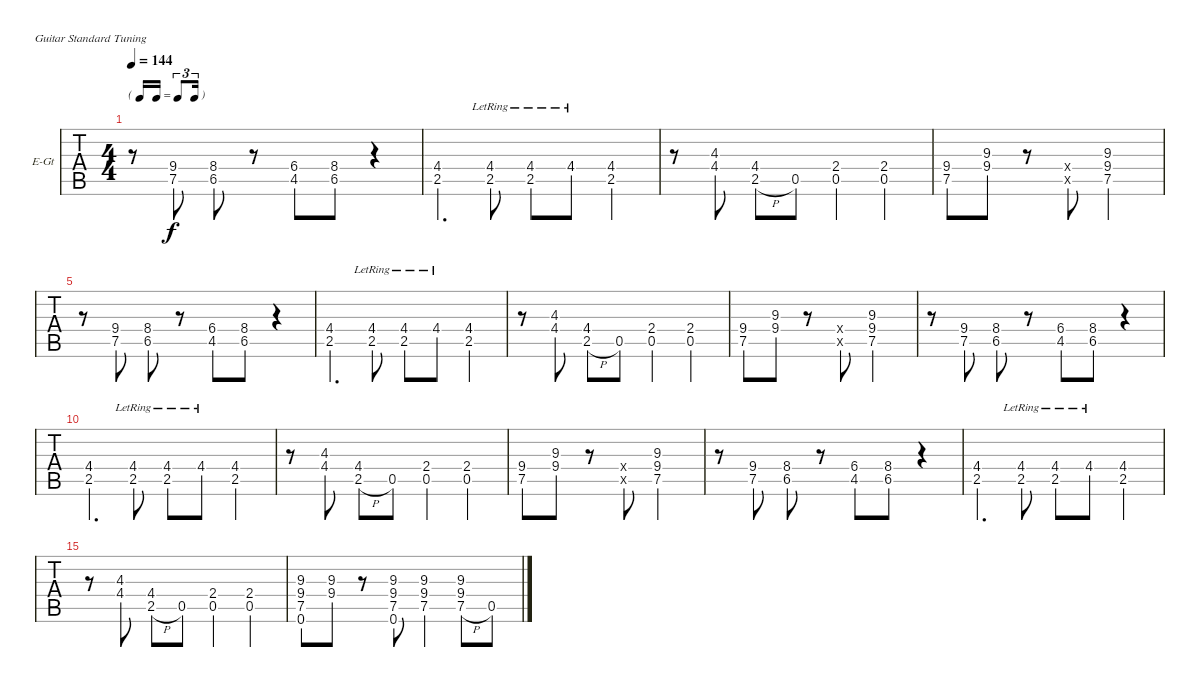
\bracketExtendMode nobrackets
\firstSystemTrackNameOrientation horizontal
\otherSystemsTrackNameOrientation horizontal
\defaultBarNumberDisplay FirstOfSystem
\track ("Guitar Rt." "E-Gt") {instrument electricguitarclean}
\staff {tabs}
\tuning (E4 B3 G3 D3 A2 E2)
\ts (4 4)
\tf triplet16th
\tempo 144
\clef g2
\ks c#minor
r.8{dy f} (9.4 7.5).8 (8.4 6.5).8 r.8 (6.4 4.5).8 (8.4 6.5).8 r.4 |
(4.4 2.5).4{d} (4.4{lr} 2.5{lr}).8 (4.4{lr} 2.5{lr}).8 4.4{lr}.8 (4.4 2.5).4 |
r.8 (4.3 4.4).8 (4.4 2.5{h}).8 0.5.8 (2.4 0.5).4 (2.4 0.5).4 |
\ks e
(9.4 7.5).8 (9.3 9.4).8 r.8 (9.4{x} 7.5{x}).8 (9.3 9.4 7.5).2 |
\ks c#minor
r.8 (9.4 7.5).8 (8.4 6.5).8 r.8 (6.4 4.5).8 (8.4 6.5).8 r.4 |
(4.4 2.5).4{d} (4.4{lr} 2.5{lr}).8 (4.4{lr} 2.5{lr}).8 4.4{lr}.8 (4.4 2.5).4 |
r.8 (4.3 4.4).8 (4.4 2.5{h}).8 0.5.8 (2.4 0.5).4 (2.4 0.5).4 |
\ks e
(9.4 7.5).8 (9.3 9.4).8 r.8 (9.4{x} 7.5{x}).8 (9.3 9.4 7.5).2 |
\ks c#minor
r.8 (9.4 7.5).8 (8.4 6.5).8 r.8 (6.4 4.5).8 (8.4 6.5).8 r.4 |
(4.4 2.5).4{d} (4.4{lr} 2.5{lr}).8 (4.4{lr} 2.5{lr}).8 4.4{lr}.8 (4.4 2.5).4 |
r.8 (4.3 4.4).8 (4.4 2.5{h}).8 0.5.8 (2.4 0.5).4 (2.4 0.5).4 |
\ks e
(9.4 7.5).8 (9.3 9.4).8 r.8 (9.4{x} 7.5{x}).8 (9.3 9.4 7.5).2 |
\ks c#minor
r.8 (9.4 7.5).8 (8.4 6.5).8 r.8 (6.4 4.5).8 (8.4 6.5).8 r.4 |
(4.4 2.5).4{d} (4.4{lr} 2.5{lr}).8 (4.4{lr} 2.5{lr}).8 4.4{lr}.8 (4.4 2.5).4 |
r.8 (4.3 4.4).8 (4.4 2.5{h}).8 0.5.8 (2.4 0.5).4 (2.4 0.5).4 |
\ks e
(9.3 9.4 7.5 0.6).8 (9.3 9.4).8 r.8 (9.3 9.4 7.5 0.6).8 (9.3 9.4 7.5).4 (9.3 9.4 7.5{h}).8 0.5.8
